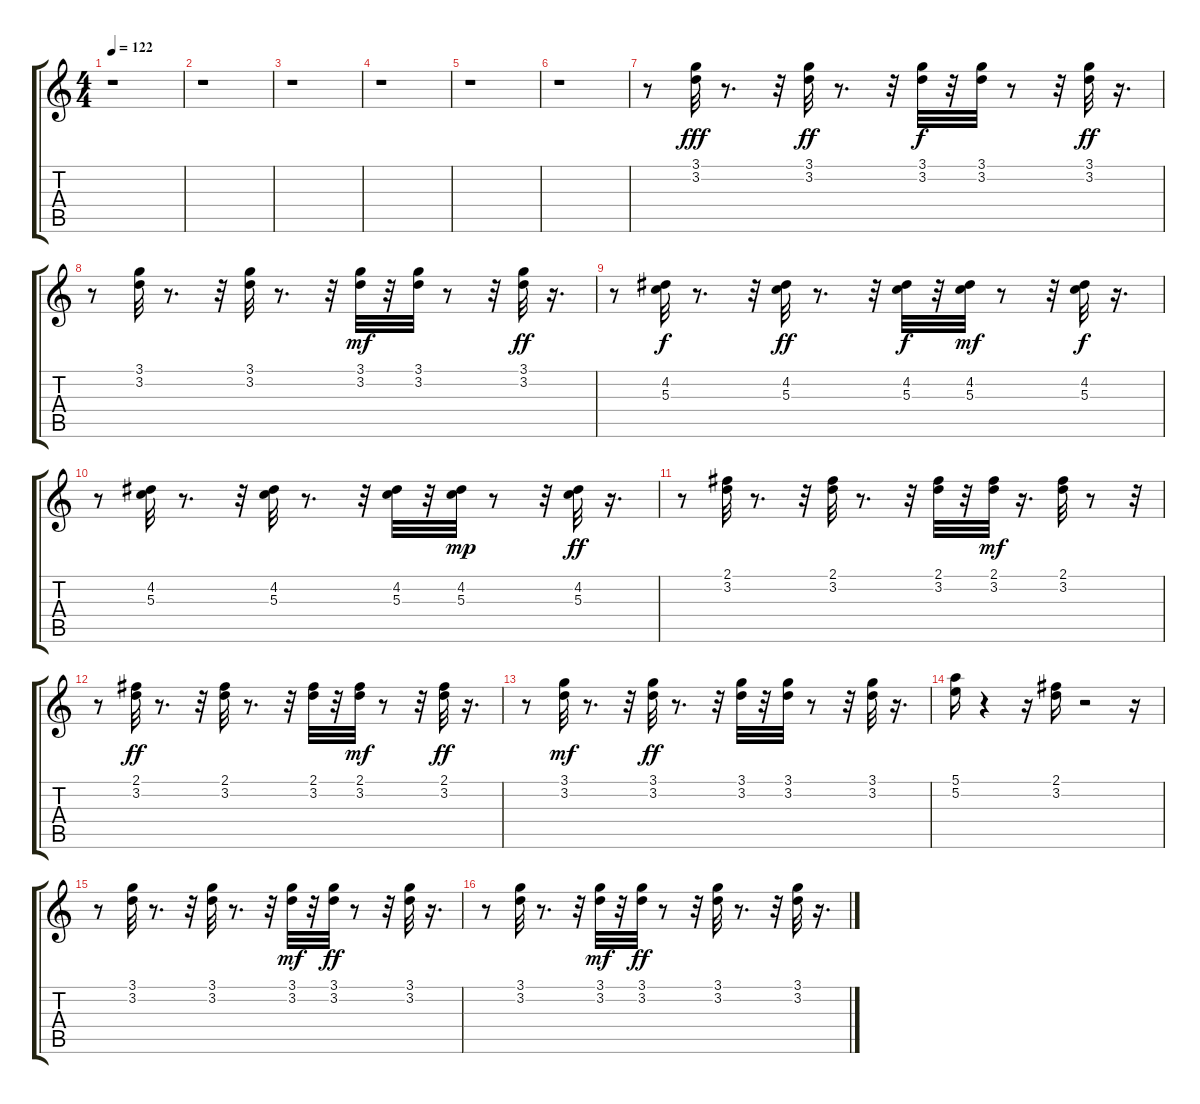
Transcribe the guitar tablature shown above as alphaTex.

\track "" {instrument electricguitarclean}
\staff {score tabs}
\tuning (E4 B3 G3 D3 A2 E2) {hide}
\ts (4 4)
\tempo 122
\clef g2
\ks c
r.1{dy f} |
r.1 |
r.1 |
r.1 |
r.1 |
r.1 |
r.8 (3.1 3.2).32{dy fff} r.8{d} r.32 (3.1 3.2).32{dy ff} r.8{d} r.32 (3.1 3.2).32{dy f} r.32 (3.1 3.2).32 r.8 r.32 (3.1 3.2).32{dy ff} r.16{d} |
r.8 (3.1 3.2).32 r.8{d} r.32 (3.1 3.2).32 r.8{d} r.32 (3.1 3.2).32{dy mf} r.32 (3.1 3.2).32 r.8 r.32 (3.1 3.2).32{dy ff} r.16{d} |
r.8 (4.2 5.3).32{dy f} r.8{d} r.32 (4.2 5.3).32{dy ff} r.8{d} r.32 (4.2 5.3).32{dy f} r.32 (4.2 5.3).32{dy mf} r.8 r.32 (4.2 5.3).32{dy f} r.16{d} |
r.8 (4.2 5.3).32 r.8{d} r.32 (4.2 5.3).32 r.8{d} r.32 (4.2 5.3).32 r.32 (4.2 5.3).32{dy mp} r.8 r.32 (4.2 5.3).32{dy ff} r.16{d} |
r.8 (2.1 3.2).32 r.8{d} r.32 (2.1 3.2).32 r.8{d} r.32 (2.1 3.2).32 r.32 (2.1 3.2).32{dy mf} r.16{d} (2.1 3.2).32 r.8 r.32 |
r.8 (2.1 3.2).32{dy ff} r.8{d} r.32 (2.1 3.2).32 r.8{d} r.32 (2.1 3.2).32 r.32 (2.1 3.2).32{dy mf} r.8 r.32 (2.1 3.2).32{dy ff} r.16{d} |
r.8 (3.1 3.2).32{dy mf} r.8{d} r.32 (3.1 3.2).32{dy ff} r.8{d} r.32 (3.1 3.2).32 r.32 (3.1 3.2).32 r.8 r.32 (3.1 3.2).32 r.16{d} |
(5.1 5.2).16 r.4 r.16 (2.1 3.2).16 r.2 r.16 |
r.8 (3.1 3.2).32 r.8{d} r.32 (3.1 3.2).32 r.8{d} r.32 (3.1 3.2).32{dy mf} r.32 (3.1 3.2).32{dy ff} r.8 r.32 (3.1 3.2).32 r.16{d} |
r.8 (3.1 3.2).32 r.8{d} r.32 (3.1 3.2).32{dy mf} r.32 (3.1 3.2).32{dy ff} r.8 r.32 (3.1 3.2).32 r.8{d} r.32 (3.1 3.2).32 r.16{d}
